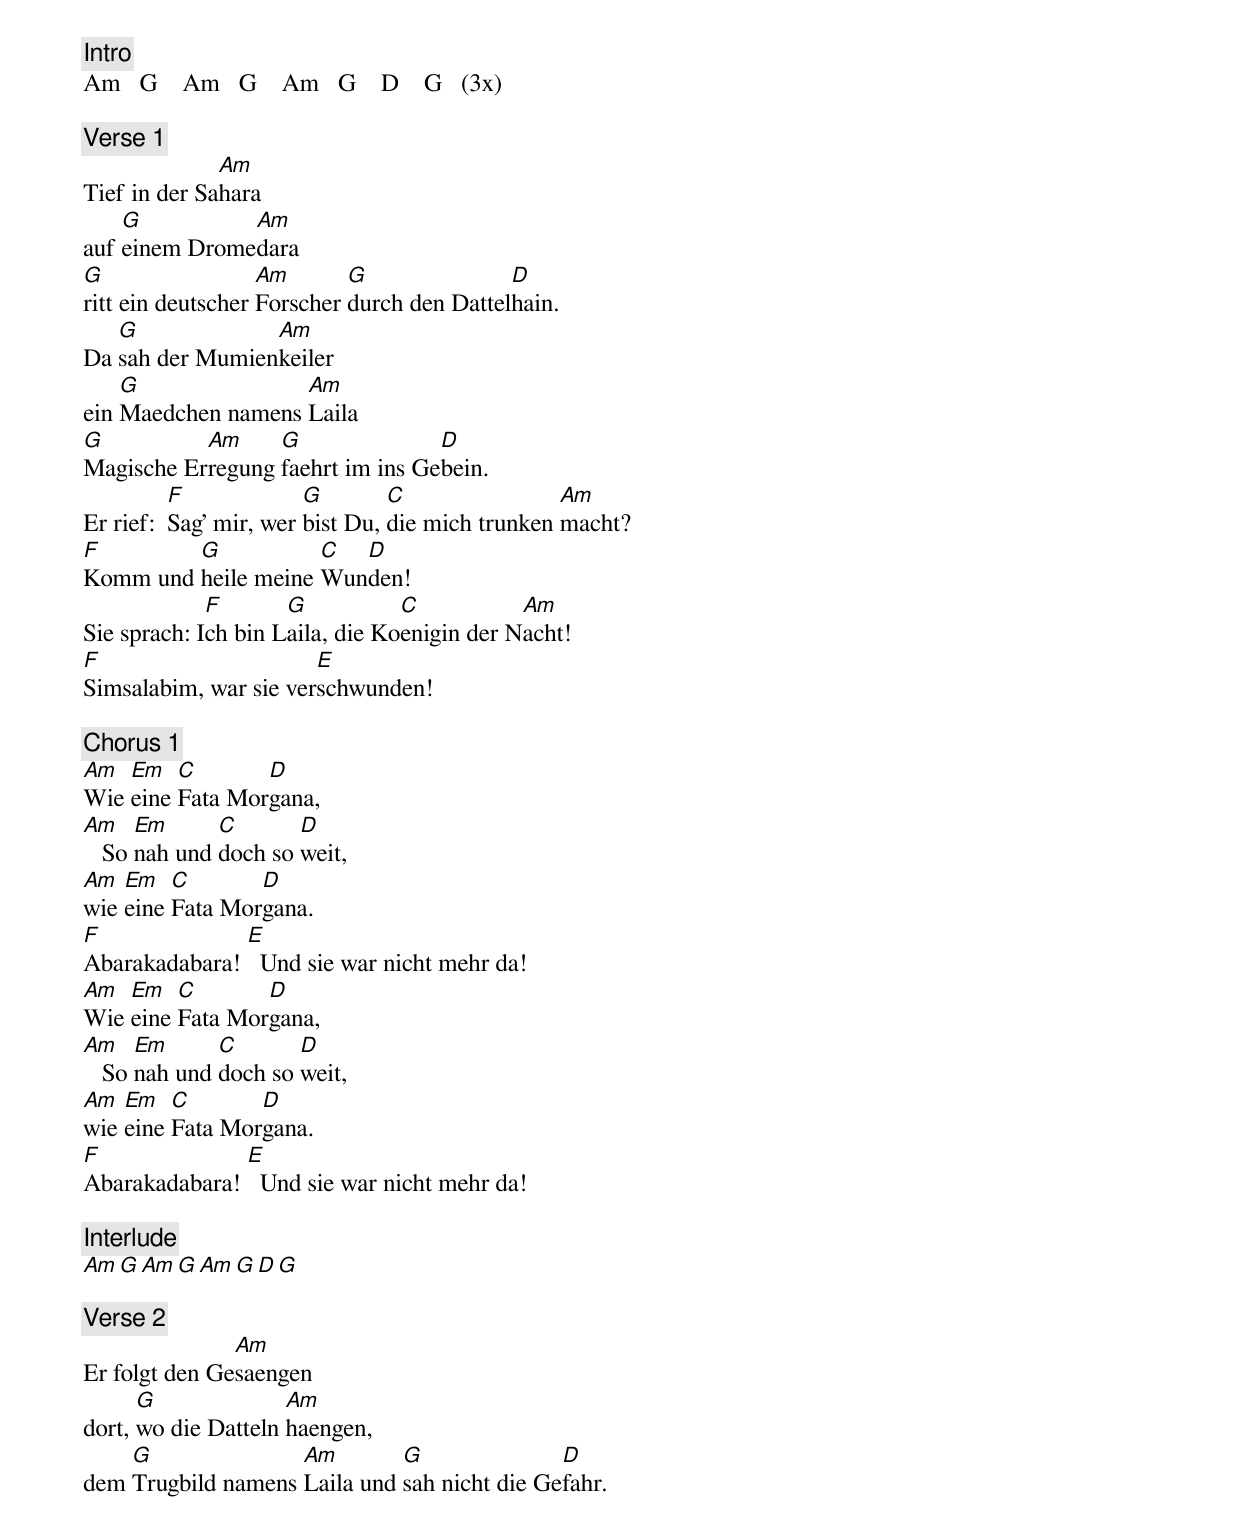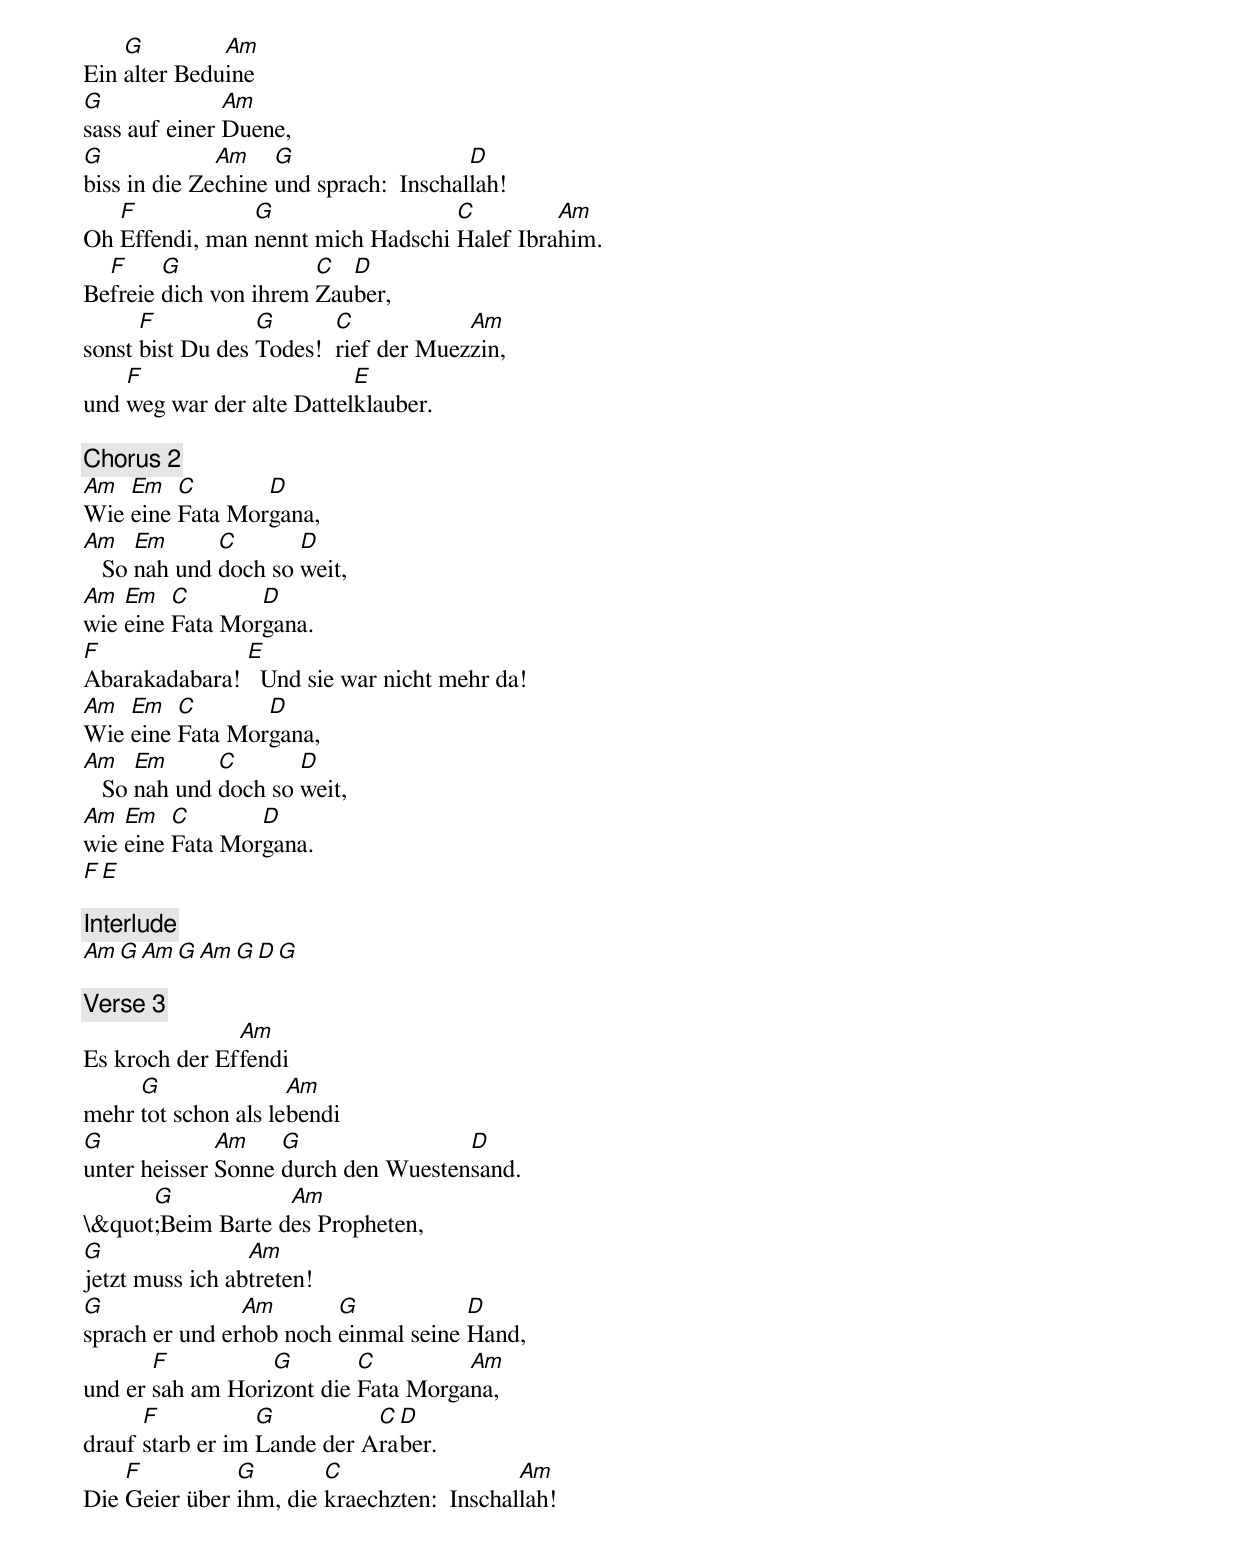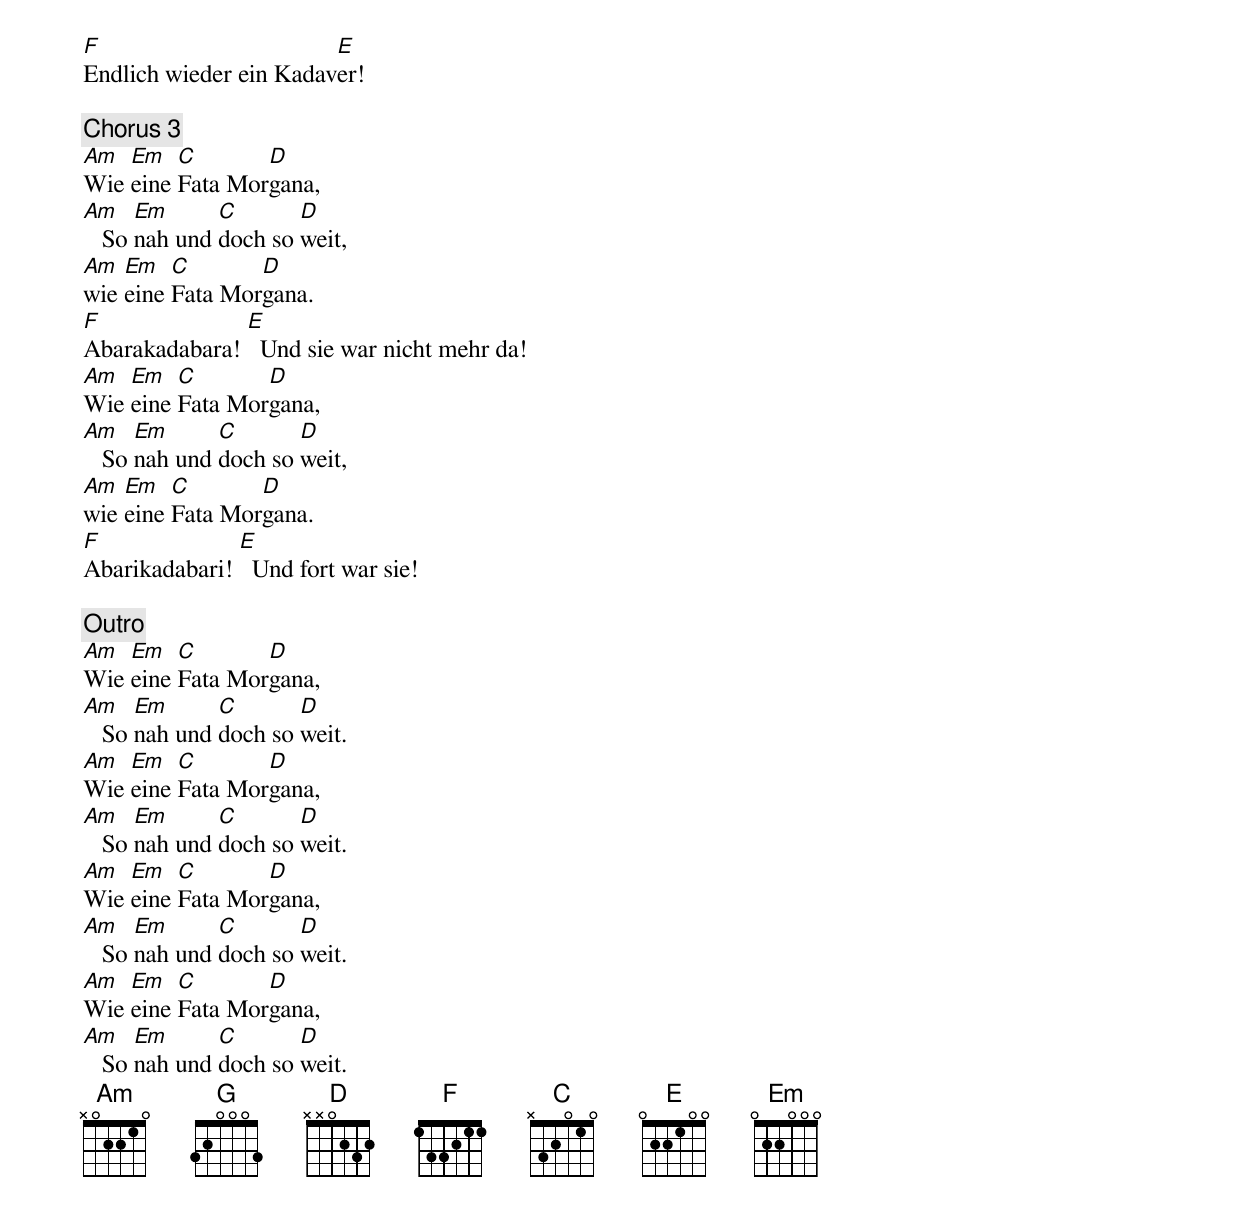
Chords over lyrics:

[Intro]
Am   G    Am   G    Am   G    D    G   (3x)

[Verse 1]
              Am
Tief in der Sahara
    G          Am
auf einem Dromedara
G                  Am       G               D
ritt ein deutscher Forscher durch den Dattelhain.
   G             Am
Da sah der Mumienkeiler
    G               Am
ein Maedchen namens Laila
G          Am     G               D
Magische Erregung faehrt im ins Gebein.
          F             G        C                Am
Er rief:  Sag' mir, wer bist Du, die mich trunken macht?
F        G           C  D
Komm und heile meine Wunden!
             F       G           C           Am
Sie sprach: Ich bin Laila, die Koenigin der Nacht!
F                      E
Simsalabim, war sie verschwunden!

[Chorus 1]
Am  Em   C       D
Wie eine Fata Morgana,
Am    Em      C       D
   So nah und doch so weit,
Am  Em   C       D
wie eine Fata Morgana.
F              E
Abarakadabara!   Und sie war nicht mehr da!
Am  Em   C       D
Wie eine Fata Morgana,
Am    Em      C       D
   So nah und doch so weit,
Am  Em   C       D
wie eine Fata Morgana.
F              E
Abarakadabara!   Und sie war nicht mehr da!

[Interlude]
Am   G    Am   G    Am   G    D    G

[Verse 2]
               Am
Er folgt den Gesaengen
      G              Am
dort, wo die Datteln haengen,
    G               Am        G               D
dem Trugbild namens Laila und sah nicht die Gefahr.
    G         Am
Ein alter Beduine
G              Am
sass auf einer Duene,
G             Am    G                   D
biss in die Zechine und sprach:  Inschallah!
   F            G                  C         Am
Oh Effendi, man nennt mich Hadschi Halef Ibrahim.
  F     G              C  D
Befreie dich von ihrem Zauber,
      F           G       C            Am
sonst bist Du des Todes!  rief der Muezzin,
    F                      E
und weg war der alte Dattelklauber.

[Chorus 2]
Am  Em   C       D
Wie eine Fata Morgana,
Am    Em      C       D
   So nah und doch so weit,
Am  Em   C       D
wie eine Fata Morgana.
F              E
Abarakadabara!   Und sie war nicht mehr da!
Am  Em   C       D
Wie eine Fata Morgana,
Am    Em      C       D
   So nah und doch so weit,
Am  Em   C       D
wie eine Fata Morgana.
F   E

[Interlude]
Am   G    Am   G    Am   G    D    G

[Verse 3]
               Am
Es kroch der Effendi
     G               Am
mehr tot schon als lebendi
G             Am    G                D
unter heisser Sonne durch den Wuestensand.
      G            Am
\&quot;Beim Barte des Propheten,
G                Am
jetzt muss ich abtreten!
G               Am       G            D
sprach er und erhob noch einmal seine Hand,
       F          G        C         Am
und er sah am Horizont die Fata Morgana,
      F           G          C D
drauf starb er im Lande der Araber.
    F          G        C                   Am
Die Geier über ihm, die kraechzten:  Inschallah!
F                       E
Endlich wieder ein Kadaver!

[Chorus 3]
Am  Em   C       D
Wie eine Fata Morgana,
Am    Em      C       D
   So nah und doch so weit,
Am  Em   C       D
wie eine Fata Morgana.
F              E
Abarakadabara!   Und sie war nicht mehr da!
Am  Em   C       D
Wie eine Fata Morgana,
Am    Em      C       D
   So nah und doch so weit,
Am  Em   C       D
wie eine Fata Morgana.
F              E
Abarikadabari!   Und fort war sie!

[Outro]
Am  Em   C       D
Wie eine Fata Morgana,
Am    Em      C       D
   So nah und doch so weit.
Am  Em   C       D
Wie eine Fata Morgana,
Am    Em      C       D
   So nah und doch so weit.
Am  Em   C       D
Wie eine Fata Morgana,
Am    Em      C       D
   So nah und doch so weit.
Am  Em   C       D
Wie eine Fata Morgana,
Am    Em      C       D
   So nah und doch so weit.
